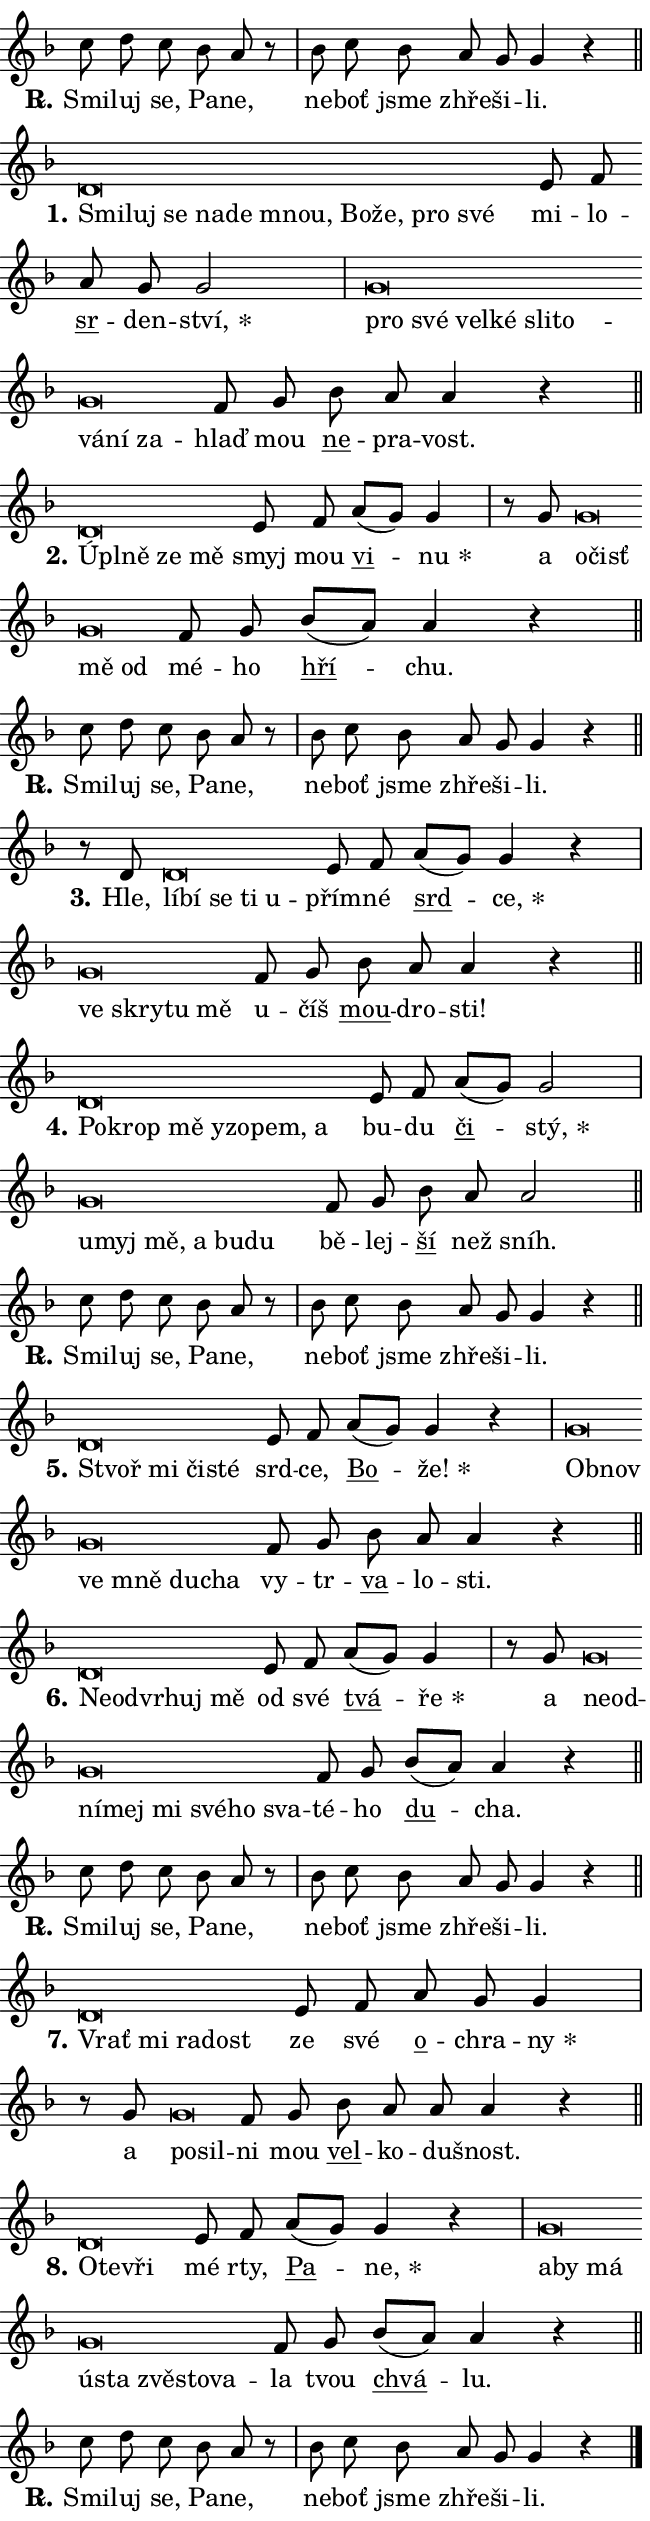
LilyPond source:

\version "2.24.0"
\header { tagline = "" }
\paper {
  indent = 0\cm
  top-margin = 0\cm
  right-margin = 0.13\cm % to fit lyric hyphens
  bottom-margin = 0\cm
  left-margin = 0\cm
  paper-width = 11\cm
  page-breaking = #ly:one-page-breaking
  system-system-spacing.basic-distance = #11
  score-system-spacing.basic-distance = #11
  ragged-last = ##f
}


%% Author: Thomas Morley
%% https://lists.gnu.org/archive/html/lilypond-user/2020-05/msg00002.html
#(define (line-position grob)
"Returns position of @var[grob} in current system:
   @code{'start}, if at first time-step
   @code{'end}, if at last time-step
   @code{'middle} otherwise
"
  (let* ((col (ly:item-get-column grob))
         (ln (ly:grob-object col 'left-neighbor))
         (rn (ly:grob-object col 'right-neighbor))
         (col-to-check-left (if (ly:grob? ln) ln col))
         (col-to-check-right (if (ly:grob? rn) rn col))
         (break-dir-left
           (and
             (ly:grob-property col-to-check-left 'non-musical #f)
             (ly:item-break-dir col-to-check-left)))
         (break-dir-right
           (and
             (ly:grob-property col-to-check-right 'non-musical #f)
             (ly:item-break-dir col-to-check-right))))
        (cond ((eqv? 1 break-dir-left) 'start)
              ((eqv? -1 break-dir-right) 'end)
              (else 'middle))))

#(define (tranparent-at-line-position vctor)
  (lambda (grob)
  "Relying on @code{line-position} select the relevant enry from @var{vctor}.
Used to determine transparency,"
    (case (line-position grob)
      ((end) (not (vector-ref vctor 0)))
      ((middle) (not (vector-ref vctor 1)))
      ((start) (not (vector-ref vctor 2))))))

noteHeadBreakVisibility =
#(define-music-function (break-visibility)(vector?)
"Makes @code{NoteHead}s transparent relying on @var{break-visibility}"
#{
  \override NoteHead.transparent =
    #(tranparent-at-line-position break-visibility)
#})

#(define delete-ledgers-for-transparent-note-heads
  (lambda (grob)
    "Reads whether a @code{NoteHead} is transparent.
If so this @code{NoteHead} is removed from @code{'note-heads} from
@var{grob}, which is supposed to be @code{LedgerLineSpanner}.
As a result ledgers are not printed for this @code{NoteHead}"
    (let* ((nhds-array (ly:grob-object grob 'note-heads))
           (nhds-list
             (if (ly:grob-array? nhds-array)
                 (ly:grob-array->list nhds-array)
                 '()))
           ;; Relies on the transparent-property being done before
           ;; Staff.LedgerLineSpanner.after-line-breaking is executed.
           ;; This is fragile ...
           (to-keep
             (remove
               (lambda (nhd)
                 (ly:grob-property nhd 'transparent #f))
               nhds-list)))
      ;; TODO find a better method to iterate over grob-arrays, similiar
      ;; to filter/remove etc for lists
      ;; For now rebuilt from scratch
      (set! (ly:grob-object grob 'note-heads)  '())
      (for-each
        (lambda (nhd)
          (ly:pointer-group-interface::add-grob grob 'note-heads nhd))
        to-keep))))

squashNotes = {
  \override NoteHead.X-extent = #'(-0.2 . 0.2)
  \override NoteHead.Y-extent = #'(-0.75 . 0)
  \override NoteHead.stencil =
    #(lambda (grob)
       (let ((pos (ly:grob-property grob 'staff-position)))
         (begin
           (if (< pos -7) (display "ERROR: Lower brevis then expected\n") (display ""))
           (if (<= pos -6) ly:text-interface::print ly:note-head::print))))
}
unSquashNotes = {
  \revert NoteHead.X-extent
  \revert NoteHead.Y-extent
  \revert NoteHead.stencil
}

hideNotes = \noteHeadBreakVisibility #begin-of-line-visible
unHideNotes = \noteHeadBreakVisibility #all-visible

% work-around for resetting accidentals
% https://lilypond.org/doc/v2.23/Documentation/notation/displaying-rhythms#unmetered-music
cadenzaMeasure = {
  \cadenzaOff
  \partial 1024 s1024
  \cadenzaOn
}

#(define-markup-command (accent layout props text) (markup?)
  "Underline accented syllable"
  (interpret-markup layout props
    #{\markup \override #'(offset . 4.3) \underline { #text }#}))

responsum = \markup \concat {
  "R" \hspace #-1.05 \path #0.1 #'((moveto 0 0.07) (lineto 0.9 0.8)) \hspace #0.05 "."
}

spaceSize = #0.6828661417322834 % exact space size for TeX Gyre Schola

\layout {
  \context {
    \Staff
    \remove "Time_signature_engraver"
    \override LedgerLineSpanner.after-line-breaking = #delete-ledgers-for-transparent-note-heads
  }
  \context {
    \Lyrics {
      \override LyricSpace.minimum-distance = \spaceSize
      \override LyricText.font-name = #"TeX Gyre Schola"
      \override LyricText.font-size = 1
      \override StanzaNumber.font-name = #"TeX Gyre Schola Bold"
      \override StanzaNumber.font-size = 1
    }
  }
  \context {
    \Score 
    \override NoteHead.text =
      #(lambda (grob) 
        (let ((pos (ly:grob-property grob 'staff-position)))
          #{\markup {
            \combine
              \halign #-0.55 \raise #(if (= pos -6) 0 0.5) \override #'(thickness . 2) \draw-line #'(3.2 . 0)
              \musicglyph "noteheads.sM1"
          }#}))
  }
}

% magnetic-lyrics.ily
%
%   written by
%     Jean Abou Samra <jean@abou-samra.fr>
%     Werner Lemberg <wl@gnu.org>
%
%   adapted by
%     Jiri Hon <jiri.hon@gmail.com>
%
% Version 2022-Apr-15

% https://www.mail-archive.com/lilypond-user@gnu.org/msg149350.html

#(define (Left_hyphen_pointer_engraver context)
   "Collect syllable-hyphen-syllable occurrences in lyrics and store
them in properties.  This engraver only looks to the left.  For
example, if the lyrics input is @code{foo -- bar}, it does the
following.

@itemize @bullet
@item
Set the @code{text} property of the @code{LyricHyphen} grob between
@q{foo} and @q{bar} to @code{foo}.

@item
Set the @code{left-hyphen} property of the @code{LyricText} grob with
text @q{foo} to the @code{LyricHyphen} grob between @q{foo} and
@q{bar}.
@end itemize

Use this auxiliary engraver in combination with the
@code{lyric-@/text::@/apply-@/magnetic-@/offset!} hook."
   (let ((hyphen #f)
         (text #f))
     (make-engraver
      (acknowledgers
       ((lyric-syllable-interface engraver grob source-engraver)
        (set! text grob)))
      (end-acknowledgers
       ((lyric-hyphen-interface engraver grob source-engraver)
        ;(when (not (grob::has-interface grob 'lyric-space-interface))
          (set! hyphen grob)));)
      ((stop-translation-timestep engraver)
       (when (and text hyphen)
         (ly:grob-set-object! text 'left-hyphen hyphen))
       (set! text #f)
       (set! hyphen #f)))))

#(define (lyric-text::apply-magnetic-offset! grob)
   "If the space between two syllables is less than the value in
property @code{LyricText@/.details@/.squash-threshold}, move the right
syllable to the left so that it gets concatenated with the left
syllable.

Use this function as a hook for
@code{LyricText@/.after-@/line-@/breaking} if the
@code{Left_@/hyphen_@/pointer_@/engraver} is active."
   (let ((hyphen (ly:grob-object grob 'left-hyphen #f)))
     (when hyphen
       (let ((left-text (ly:spanner-bound hyphen LEFT)))
         (when (grob::has-interface left-text 'lyric-syllable-interface)
           (let* ((common (ly:grob-common-refpoint grob left-text X))
                  (this-x-ext (ly:grob-extent grob common X))
                  (left-x-ext
                   (begin
                     ;; Trigger magnetism for left-text.
                     (ly:grob-property left-text 'after-line-breaking)
                     (ly:grob-extent left-text common X)))
                  ;; `delta` is the gap width between two syllables.
                  (delta (- (interval-start this-x-ext)
                            (interval-end left-x-ext)))
                  (details (ly:grob-property grob 'details))
                  (threshold (assoc-get 'squash-threshold details 0.2)))
             (when (< delta threshold)
               (let* (;; We have to manipulate the input text so that
                      ;; ligatures crossing syllable boundaries are not
                      ;; disabled.  For languages based on the Latin
                      ;; script this is essentially a beautification.
                      ;; However, for non-Western scripts it can be a
                      ;; necessity.
                      (lt (ly:grob-property left-text 'text))
                      (rt (ly:grob-property grob 'text))
                      (is-space (grob::has-interface hyphen 'lyric-space-interface))
                      (space (if is-space " " ""))
                      (extra-delta (if is-space spaceSize 0))
                      ;; Append new syllable.
                      (ltrt-space (if (and (string? lt) (string? rt))
                                (string-append lt space rt)
                                (make-concat-markup (list lt space rt))))
                      ;; Right-align `ltrt` to the right side.
                      (ltrt-space-markup (grob-interpret-markup
                               grob
                               (make-translate-markup
                                (cons (interval-length this-x-ext) 0)
                                (make-right-align-markup ltrt-space)))))
                 (begin
                   ;; Don't print `left-text`.
                   (ly:grob-set-property! left-text 'stencil #f)
                   ;; Set text and stencil (which holds all collected
                   ;; syllables so far) and shift it to the left.
                   (ly:grob-set-property! grob 'text ltrt-space)
                   (ly:grob-set-property! grob 'stencil ltrt-space-markup)
                   (ly:grob-translate-axis! grob (- (- delta extra-delta)) X))))))))))


#(define (lyric-hyphen::displace-bounds-first grob)
   ;; Make very sure this callback isn't triggered too early.
   (let ((left (ly:spanner-bound grob LEFT))
         (right (ly:spanner-bound grob RIGHT)))
     (ly:grob-property left 'after-line-breaking)
     (ly:grob-property right 'after-line-breaking)
     (ly:lyric-hyphen::print grob)))

squashThreshold = #0.4

\layout {
  \context {
    \Lyrics
    \consists #Left_hyphen_pointer_engraver
    \override LyricText.after-line-breaking =
      #lyric-text::apply-magnetic-offset!
    \override LyricHyphen.stencil = #lyric-hyphen::displace-bounds-first
    \override LyricText.details.squash-threshold = \squashThreshold
    \override LyricHyphen.minimum-distance = 0
    \override LyricHyphen.minimum-length = \squashThreshold
  }
}

squashText = \override LyricText.details.squash-threshold = 9999
unSquashText = \override LyricText.details.squash-threshold = \squashThreshold

leftText = \override LyricText.self-alignment-X = #LEFT
unLeftText = \revert LyricText.self-alignment-X

starOffset = #(lambda (grob) 
                (let ((x_offset (ly:self-alignment-interface::aligned-on-x-parent grob)))
                  (if (= x_offset 0) 0 (+ x_offset 1.2))))

star = #(define-music-function (syllable)(string?)
"Append star separator at the end of a syllable"
#{
  \once \override LyricText.X-offset = #starOffset
  \lyricmode { \markup {
    #syllable
    \override #'((font-name . "TeX Gyre Schola Bold")) \hspace #0.2 \lower #0.65 \larger "*"
  } }
#})

starAccent = #(define-music-function (syllable)(string?)
"Append star separator at the end of a syllable and make accent"
#{
  \once \override LyricText.X-offset = #starOffset
  \lyricmode { \markup {
    \accent #syllable
    \override #'((font-name . "TeX Gyre Schola Bold")) \hspace #0.2 \lower #0.65 \larger "*"
  } }
#})

breath = #(define-music-function (syllable)(string?)
"Append breathing indicator at the end of a syllable"
#{
  \lyricmode { \markup { #syllable "+" } }
#})

optionalBreath = #(define-music-function (syllable)(string?)
"Append optional breathing indicator at the end of a syllable"
#{
  \lyricmode { \markup { #syllable "(+)" } }
#})


\score {
    <<
        \new Voice = "melody" { \cadenzaOn \key f \major \relative { c''8 d c bes a r \cadenzaMeasure \bar "|" bes c bes \bar "" a g g4 r \cadenzaMeasure \bar "||" \break } }
        \new Lyrics \lyricsto "melody" { \lyricmode { \set stanza = \responsum
Smi -- luj se, Pa -- ne, ne -- boť jsme zhře -- ši -- li. } }
    >>
    \layout {}
}

\score {
    <<
        \new Voice = "melody" { \cadenzaOn \key f \major \relative { \squashNotes d'\breve*1/16 \hideNotes \breve*1/16 \bar "" \breve*1/16 \bar "" \breve*1/16 \bar "" \breve*1/16 \bar "" \breve*1/16 \bar "" \breve*1/16 \bar "" \breve*1/16 \bar "" \breve*1/16 \breve*1/16 \bar "" \unHideNotes \unSquashNotes e8 f \bar "" a g g2 \cadenzaMeasure \bar "|" \squashNotes g\breve*1/16 \hideNotes \breve*1/16 \bar "" \breve*1/16 \bar "" \breve*1/16 \bar "" \breve*1/16 \bar "" \breve*1/16 \bar "" \breve*1/16 \bar "" \breve*1/16 \breve*1/16 \bar "" \unHideNotes \unSquashNotes f8 g \bar "" bes a a4 r \cadenzaMeasure \bar "||" \break } }
        \new Lyrics \lyricsto "melody" { \lyricmode { \set stanza = "1."
\leftText Smi -- \squashText luj se na -- de mnou, Bo -- že, pro své \unLeftText \unSquashText mi -- lo -- \markup \accent sr -- den -- \star ství, \leftText pro \squashText své vel -- ké sli -- to -- vá -- ní za -- \unLeftText \unSquashText hlaď mou \markup \accent ne -- pra -- vost. } }
    >>
    \layout {}
}

\score {
    <<
        \new Voice = "melody" { \cadenzaOn \key f \major \relative { \squashNotes d'\breve*1/16 \hideNotes \breve*1/16 \bar "" \breve*1/16 \breve*1/16 \bar "" \unHideNotes \unSquashNotes e8 f \bar "" a[( g)] g4 \cadenzaMeasure \bar "|" r8 g8 \squashNotes g\breve*1/16 \hideNotes \breve*1/16 \bar "" \breve*1/16 \breve*1/16 \bar "" \unHideNotes \unSquashNotes f8 g \bar "" bes[( a)] a4 r \cadenzaMeasure \bar "||" \break } }
        \new Lyrics \lyricsto "melody" { \lyricmode { \set stanza = "2."
\leftText Úpl -- \squashText ně ze mě \unLeftText \unSquashText smyj mou \markup \accent vi -- \star nu a \leftText o -- \squashText čisť mě od \unLeftText \unSquashText mé -- ho \markup \accent hří -- chu. } }
    >>
    \layout {}
}

\score {
    <<
        \new Voice = "melody" { \cadenzaOn \key f \major \relative { c''8 d c bes a r \cadenzaMeasure \bar "|" bes c bes \bar "" a g g4 r \cadenzaMeasure \bar "||" \break } }
        \new Lyrics \lyricsto "melody" { \lyricmode { \set stanza = \responsum
Smi -- luj se, Pa -- ne, ne -- boť jsme zhře -- ši -- li. } }
    >>
    \layout {}
}

\score {
    <<
        \new Voice = "melody" { \cadenzaOn \key f \major \relative { r8 d'8 \squashNotes d\breve*1/16 \hideNotes \breve*1/16 \bar "" \breve*1/16 \bar "" \breve*1/16 \breve*1/16 \bar "" \unHideNotes \unSquashNotes e8 f \bar "" a[( g)] g4 r \cadenzaMeasure \bar "|" \squashNotes g\breve*1/16 \hideNotes \breve*1/16 \bar "" \breve*1/16 \breve*1/16 \bar "" \unHideNotes \unSquashNotes f8 g \bar "" bes a a4 r \cadenzaMeasure \bar "||" \break } }
        \new Lyrics \lyricsto "melody" { \lyricmode { \set stanza = "3."
Hle, \leftText lí -- \squashText bí se ti u -- \unLeftText \unSquashText přím -- né \markup \accent srd -- \star ce, \leftText ve \squashText skry -- tu mě \unLeftText \unSquashText u -- číš \markup \accent mou -- dro -- sti! } }
    >>
    \layout {}
}

\score {
    <<
        \new Voice = "melody" { \cadenzaOn \key f \major \relative { \squashNotes d'\breve*1/16 \hideNotes \breve*1/16 \bar "" \breve*1/16 \bar "" \breve*1/16 \bar "" \breve*1/16 \bar "" \breve*1/16 \breve*1/16 \bar "" \unHideNotes \unSquashNotes e8 f \bar "" a[( g)] g2 \cadenzaMeasure \bar "|" \squashNotes g\breve*1/16 \hideNotes \breve*1/16 \bar "" \breve*1/16 \bar "" \breve*1/16 \bar "" \breve*1/16 \breve*1/16 \bar "" \unHideNotes \unSquashNotes f8 g \bar "" bes a a2 \cadenzaMeasure \bar "||" \break } }
        \new Lyrics \lyricsto "melody" { \lyricmode { \set stanza = "4."
\leftText Po -- \squashText krop mě y -- zo -- pem, a \unLeftText \unSquashText bu -- du \markup \accent či -- \star stý, \leftText u -- \squashText myj mě, a bu -- du \unLeftText \unSquashText bě -- lej -- \markup \accent ší než sníh. } }
    >>
    \layout {}
}

\score {
    <<
        \new Voice = "melody" { \cadenzaOn \key f \major \relative { c''8 d c bes a r \cadenzaMeasure \bar "|" bes c bes \bar "" a g g4 r \cadenzaMeasure \bar "||" \break } }
        \new Lyrics \lyricsto "melody" { \lyricmode { \set stanza = \responsum
Smi -- luj se, Pa -- ne, ne -- boť jsme zhře -- ši -- li. } }
    >>
    \layout {}
}

\score {
    <<
        \new Voice = "melody" { \cadenzaOn \key f \major \relative { \squashNotes d'\breve*1/16 \hideNotes \breve*1/16 \bar "" \breve*1/16 \breve*1/16 \bar "" \unHideNotes \unSquashNotes e8 f \bar "" a[( g)] g4 r \cadenzaMeasure \bar "|" \squashNotes g\breve*1/16 \hideNotes \breve*1/16 \bar "" \breve*1/16 \bar "" \breve*1/16 \bar "" \breve*1/16 \breve*1/16 \bar "" \unHideNotes \unSquashNotes f8 g \bar "" bes a a4 r \cadenzaMeasure \bar "||" \break } }
        \new Lyrics \lyricsto "melody" { \lyricmode { \set stanza = "5."
\leftText Stvoř \squashText mi či -- sté \unLeftText \unSquashText srd -- ce, \markup \accent Bo -- \star že! \leftText Ob -- \squashText nov ve mně du -- cha \unLeftText \unSquashText vy -- tr -- \markup \accent va -- lo -- sti. } }
    >>
    \layout {}
}

\score {
    <<
        \new Voice = "melody" { \cadenzaOn \key f \major \relative { \squashNotes d'\breve*1/16 \hideNotes \breve*1/16 \bar "" \breve*1/16 \bar "" \breve*1/16 \breve*1/16 \bar "" \unHideNotes \unSquashNotes e8 f \bar "" a[( g)] g4 \cadenzaMeasure \bar "|" r8 g8 \squashNotes g\breve*1/16 \hideNotes \breve*1/16 \bar "" \breve*1/16 \bar "" \breve*1/16 \bar "" \breve*1/16 \bar "" \breve*1/16 \bar "" \breve*1/16 \breve*1/16 \bar "" \unHideNotes \unSquashNotes f8 g \bar "" bes[( a)] a4 r \cadenzaMeasure \bar "||" \break } }
        \new Lyrics \lyricsto "melody" { \lyricmode { \set stanza = "6."
\leftText Ne -- \squashText od -- vr -- huj mě \unLeftText \unSquashText od své \markup \accent tvá -- \star ře a \leftText ne -- \squashText od -- ní -- mej mi své -- ho sva -- \unLeftText \unSquashText té -- ho \markup \accent du -- cha. } }
    >>
    \layout {}
}

\score {
    <<
        \new Voice = "melody" { \cadenzaOn \key f \major \relative { c''8 d c bes a r \cadenzaMeasure \bar "|" bes c bes \bar "" a g g4 r \cadenzaMeasure \bar "||" \break } }
        \new Lyrics \lyricsto "melody" { \lyricmode { \set stanza = \responsum
Smi -- luj se, Pa -- ne, ne -- boť jsme zhře -- ši -- li. } }
    >>
    \layout {}
}

\score {
    <<
        \new Voice = "melody" { \cadenzaOn \key f \major \relative { \squashNotes d'\breve*1/16 \hideNotes \breve*1/16 \bar "" \breve*1/16 \breve*1/16 \bar "" \unHideNotes \unSquashNotes e8 f \bar "" a g g4 \cadenzaMeasure \bar "|" r8 g8 \squashNotes g\breve*1/16 \hideNotes \breve*1/16 \bar "" \unHideNotes \unSquashNotes f8 g \bar "" bes a a a4 r \cadenzaMeasure \bar "||" \break } }
        \new Lyrics \lyricsto "melody" { \lyricmode { \set stanza = "7."
\leftText Vrať \squashText mi ra -- dost \unLeftText \unSquashText ze své \markup \accent o -- chra -- \star ny a \leftText po -- \squashText sil -- \unLeftText \unSquashText ni mou \markup \accent vel -- ko -- du -- šnost. } }
    >>
    \layout {}
}

\score {
    <<
        \new Voice = "melody" { \cadenzaOn \key f \major \relative { \squashNotes d'\breve*1/16 \hideNotes \breve*1/16 \breve*1/16 \bar "" \unHideNotes \unSquashNotes e8 f \bar "" a[( g)] g4 r \cadenzaMeasure \bar "|" \squashNotes g\breve*1/16 \hideNotes \breve*1/16 \bar "" \breve*1/16 \bar "" \breve*1/16 \bar "" \breve*1/16 \bar "" \breve*1/16 \bar "" \breve*1/16 \breve*1/16 \bar "" \unHideNotes \unSquashNotes f8 g \bar "" bes[( a)] a4 r \cadenzaMeasure \bar "||" \break } }
        \new Lyrics \lyricsto "melody" { \lyricmode { \set stanza = "8."
\leftText O -- \squashText te -- vři \unLeftText \unSquashText mé rty, \markup \accent Pa -- \star ne, \leftText a -- \squashText by má ú -- sta zvě -- sto -- va -- \unLeftText \unSquashText la tvou \markup \accent chvá -- lu. } }
    >>
    \layout {}
}

\score {
    <<
        \new Voice = "melody" { \cadenzaOn \key f \major \relative { c''8 d c bes a r \cadenzaMeasure \bar "|" bes c bes \bar "" a g g4 r \cadenzaMeasure \bar "||" \break } \bar "|." }
        \new Lyrics \lyricsto "melody" { \lyricmode { \set stanza = \responsum
Smi -- luj se, Pa -- ne, ne -- boť jsme zhře -- ši -- li. } }
    >>
    \layout {}
}
